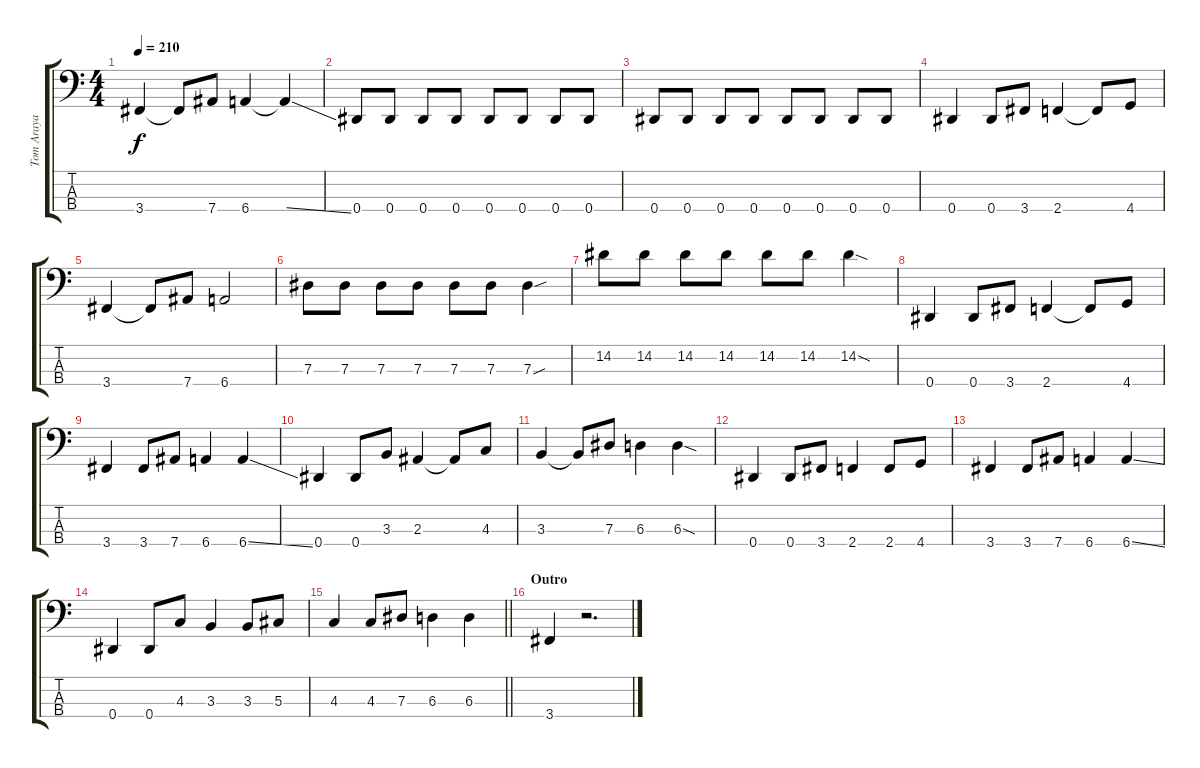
\track ("Tom Araya" "Tom Araya") {instrument electricbasspick}
\staff {score tabs}
\tuning (Gb2 Db2 Ab1 Eb1) {hide}
\ts (4 4)
\tempo 210
\clef f4
\ks c
3.4.4{dy f} 3.4{t}.8 7.4.8 6.4.4 6.4{ss t}.4 |
0.4.8 0.4.8 0.4.8 0.4.8 0.4.8 0.4.8 0.4.8 0.4.8 |
0.4.8 0.4.8 0.4.8 0.4.8 0.4.8 0.4.8 0.4.8 0.4.8 |
0.4.4 0.4.8 3.4.8 2.4.4 2.4{t}.8 4.4.8 |
3.4.4 3.4{t}.8 7.4.8 6.4.2 |
7.3.8 7.3.8 7.3.8 7.3.8 7.3.8 7.3.8 7.3{sou}.4 |
14.2.8 14.2.8 14.2.8 14.2.8 14.2.8 14.2.8 14.2{sod}.4 |
0.4.4 0.4.8 3.4.8 2.4.4 2.4{t}.8 4.4.8 |
3.4.4 3.4.8 7.4.8 6.4.4 6.4{ss}.4 |
0.4.4 0.4.8 3.3.8 2.3.4 2.3{t}.8 4.3.8 |
3.3.4 3.3{t}.8 7.3.8 6.3.4 6.3{sod}.4 |
0.4.4 0.4.8 3.4.8 2.4.4 2.4.8 4.4.8 |
3.4.4 3.4.8 7.4.8 6.4.4 6.4{ss}.4 |
0.4.4 0.4.8 4.3.8 3.3.4 3.3.8 5.3.8 |
\barLineRight lightlight
4.3.4 4.3.8 7.3.8 6.3.4 6.3.4 |
\section ("" "Outro")
3.4.4 r.2{d}
